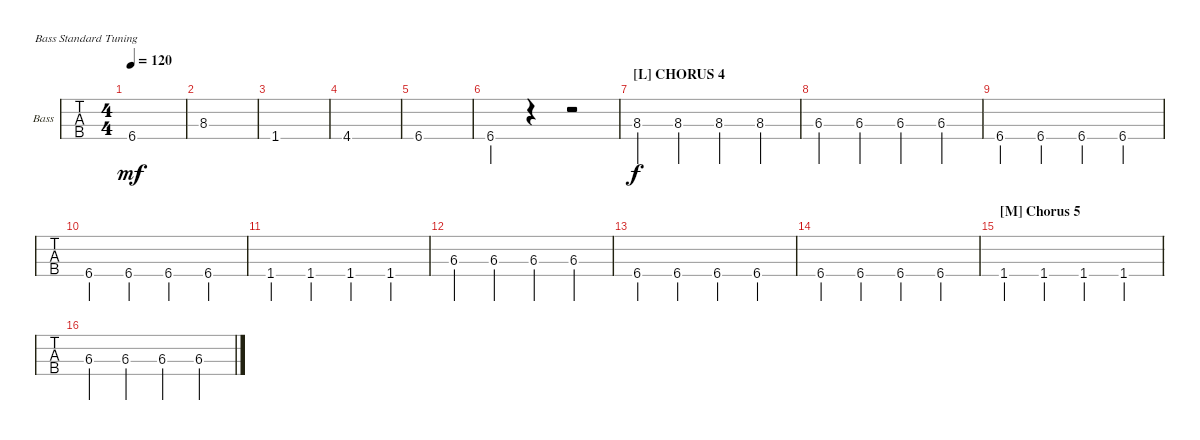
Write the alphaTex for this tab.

\bracketExtendMode groupsimilarinstruments
\firstSystemTrackNameOrientation horizontal
\otherSystemsTrackNameOrientation horizontal
\track ("Bass Guitar" "Bass") {instrument electricbassfinger}
\staff {tabs}
\tuning (G2 D2 A1 E1)
\ts (4 4)
\tempo 120
\clef f4
\ks f
6.4.1{dy mf} |
8.3.1 |
1.4.1 |
4.4.1 |
6.4.1 |
6.4{hac}.4 r.4 r.2 |
\section ("L" "CHORUS 4")
8.3.4{dy f} 8.3.4 8.3.4 8.3.4 |
6.3.4 6.3.4 6.3.4 6.3.4 |
6.4.4 6.4.4 6.4.4 6.4.4 |
6.4.4 6.4.4 6.4.4 6.4.4 |
1.4.4 1.4.4 1.4.4 1.4.4 |
6.3.4 6.3.4 6.3.4 6.3.4 |
6.4.4 6.4.4 6.4.4 6.4.4 |
6.4.4 6.4.4 6.4.4 6.4.4 |
\section ("M" "Chorus 5")
1.4.4 1.4.4 1.4.4 1.4.4 |
6.3.4 6.3.4 6.3.4 6.3.4
